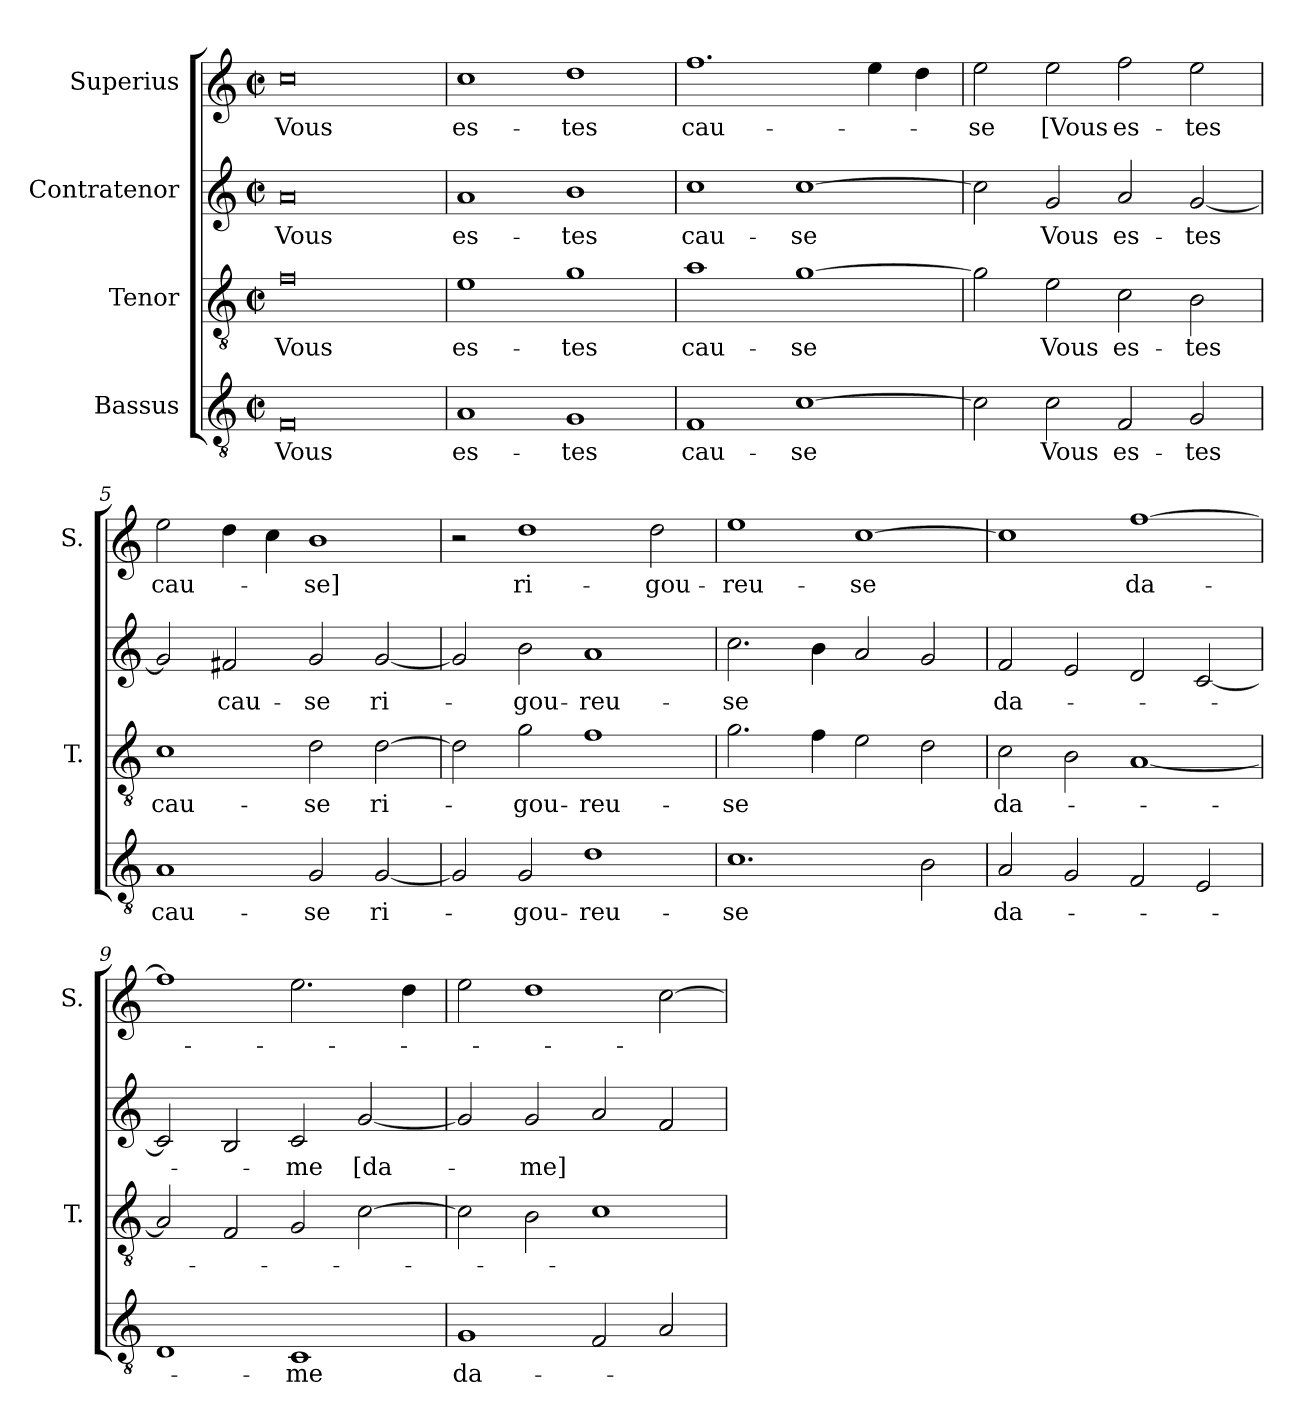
**kern	**text	**kern	**text	**kern	**text	**kern	**text
*part4	*part4	*part3	*part3	*part2	*part2	*part1	*part1
*staff4	*staff4	*staff3	*staff3	*staff2	*staff2	*staff1	*staff1
*I"Bassus	*	*I"Tenor	*	*I"Contratenor	*	*I"Superius	*
*	*	*I'T.	*	*	*	*I'S.	*
*clefGv2	*	*clefGv2	*	*clefG2	*	*clefG2	*
*k[]	*	*k[]	*	*k[]	*	*k[]	*
*C:	*	*C:	*	*C:	*	*C:	*
*M2/2	*	*M2/2	*	*M2/2	*	*M2/2	*
*met(c|)	*	*met(c|)	*	*met(c|)	*	*met(c|)	*
=1	=1	=1	=1	=1	=1	=1	=1
0F/	Vous	0f\	Vous	0a/	Vous	0cc\	Vous
=2	=2	=2	=2	=2	=2	=2	=2
1A/	es-	1e\	es-	1a/	es-	1cc\	es-
1G/	-tes	1g\	-tes	1b\	-tes	1dd\	-tes
=3	=3	=3	=3	=3	=3	=3	=3
1F/	cau-	1a\	cau-	1cc\	cau-	1.ff\	cau-
[1c\	-se	[1g\	-se	[1cc\	-se	.	.
.	.	.	.	.	.	4ee\	.
.	.	.	.	.	.	4dd\	.
=4	=4	=4	=4	=4	=4	=4	=4
2c\]	.	2g\]	.	2cc\]	.	2ee\	-se
2c\	Vous	2e\	Vous	2g/	Vous	2ee\	[Vous
2F/	es-	2c\	es-	2a/	es-	2ff\	es-
2G/	-tes	2B\	-tes	[2g/	-tes	2ee\	-tes
=5	=5	=5	=5	=5	=5	=5	=5
1A/	cau-	1c\	cau-	2g/]	.	2ee\	cau-
.	.	.	.	2f#X/	cau-	4dd\	.
.	.	.	.	.	.	4cc\	.
2G/	-se	2d\	-se	2g/	-se	1b\	-se]
[2G/	ri-	[2d\	ri-	[2g/	ri-	.	.
=6	=6	=6	=6	=6	=6	=6	=6
2G/]	.	2d\]	.	2g/]	.	2r	.
2G/	-gou-	2g\	-gou-	2b\	-gou-	1dd\	ri-
1d\	-reu-	1f\	-reu-	1a/	-reu-	.	.
.	.	.	.	.	.	2dd\	-gou-
!!LO:LB:g=z
=7	=7	=7	=7	=7	=7	=7	=7
1.c\	-se	2.g\	-se	2.cc\	-se	1ee\	-reu-
.	.	4f\	.	4b\	.	.	.
.	.	2e\	.	2a/	.	[1cc\	-se
2B\	.	2d\	.	2g/	.	.	.
=8	=8	=8	=8	=8	=8	=8	=8
2A/	da-	2c\	da-	2f/	da-	1cc\]	.
2G/	.	2B\	.	2e/	.	.	.
2F/	.	[1A/	.	2d/	.	[1ff\	da-
2E/	.	.	.	[2c/	.	.	.
=9	=9	=9	=9	=9	=9	=9	=9
1D/	.	2A/]	.	2c/]	.	1ff\]	.
.	.	2F/	.	2B/	.	.	.
1C/	-me	2G/	.	2c/	-me	2.ee\	.
.	.	[2c\	.	[2g/	[da-	.	.
.	.	.	.	.	.	4dd\	.
=10	=10	=10	=10	=10	=10	=10	=10
1G/	da-	2c\]	.	2g/]	.	2ee\	.
.	.	2B\	.	2g/	-me]	1dd\	.
2F/	.	1c\	.	2a/	.	.	.
2A/	.	.	.	2f/	.	[2cc\	.
=	=	=	=	=	=	=	=
*-	*-	*-	*-	*-	*-	*-	*-
